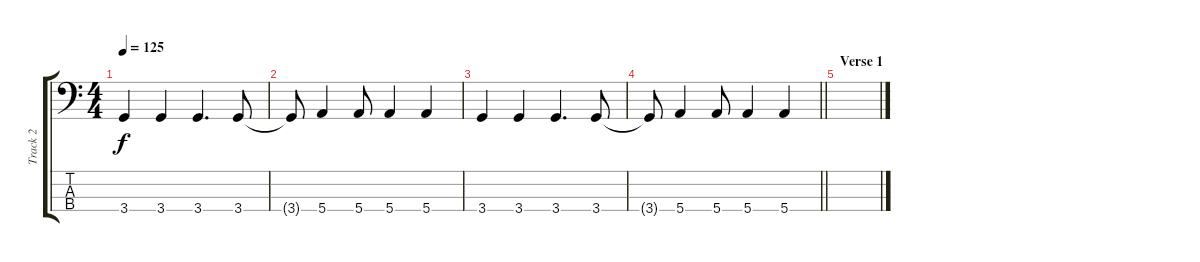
\track ("Track 2" "Track 2") {instrument electricbasspick}
\staff {score tabs}
\tuning (G2 D2 A1 E1) {hide}
\ts (4 4)
\tempo 125
\clef f4
\ks c
3.4.4{dy f} 3.4.4 3.4.4{d} 3.4.8 |
3.4{t}.8 5.4.4 5.4.8 5.4.4 5.4.4 |
3.4.4 3.4.4 3.4.4{d} 3.4.8 |
\barLineRight lightlight
3.4{t}.8 5.4.4 5.4.8 5.4.4 5.4.4 |
\section ("" "Verse 1")
